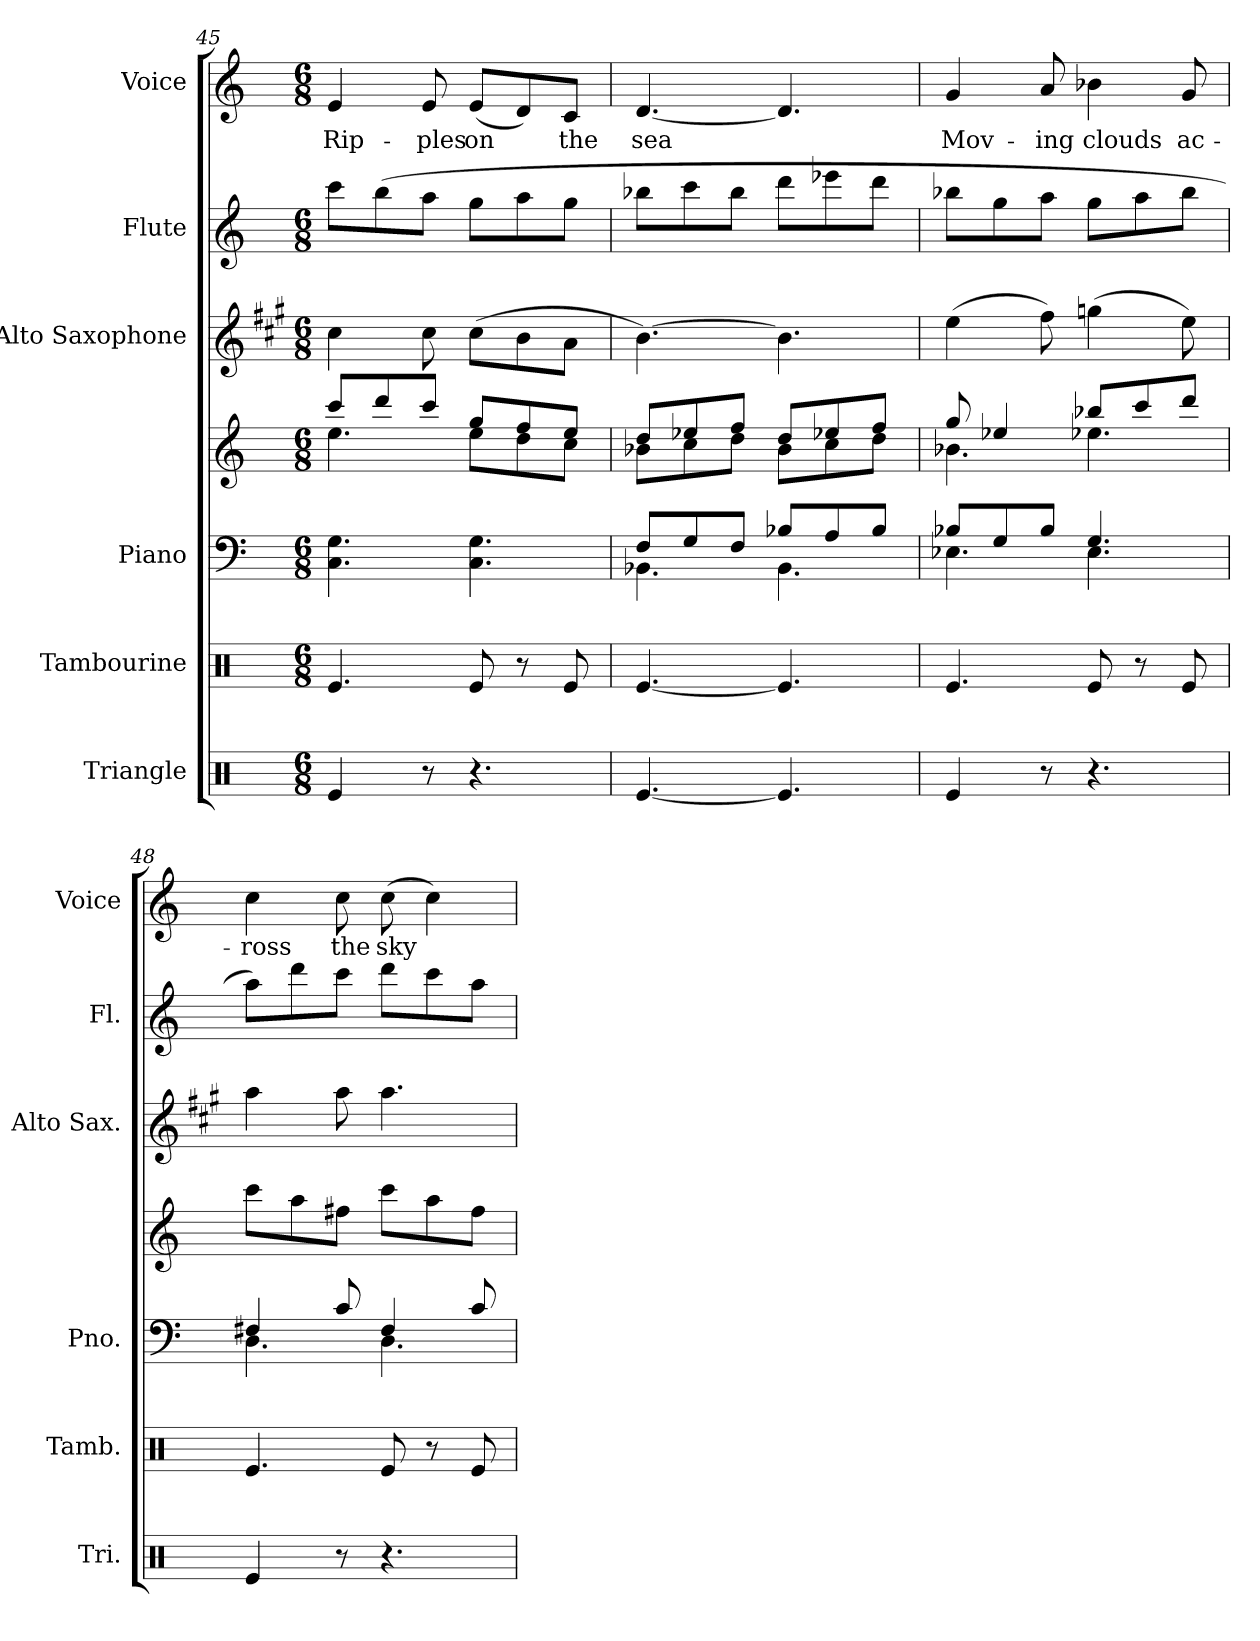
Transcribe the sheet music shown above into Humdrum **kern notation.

**kern	**kern	**kern	**kern	**kern	**kern	**kern	**text
*part6	*part5	*part4	*part4	*part3	*part2	*part1	*part1
*staff7	*staff6	*staff5	*staff4	*staff3	*staff2	*staff1	*staff1
*I"Triangle	*I"Tambourine	*I"Piano	*	*I"Alto Saxophone	*I"Flute	*I"Voice	*
*I'Tri.	*I'Tamb.	*I'Pno.	*	*I'Alto Sax.	*I'Fl.	*I'Voice	*
*clefX	*clefX	*clefF4	*clefG2	*clefG2	*clefG2	*clefG2	*
*	*	*	*	*ITrd5c9	*	*	*
*k[]	*k[]	*k[]	*k[]	*k[]	*k[]	*k[]	*
*C:	*C:	*C:	*C:	*C:	*C:	*C:	*
*M6/8	*M6/8	*M6/8	*M6/8	*M6/8	*M6/8	*M6/8	*
=45	=45	=45	=45	=45	=45	=45	=45
*	*	*	*^	*	*	*	*
!	!	!	!	!	!	!	!	!LO:LY:b:color=#000000
4Rei/	4.Rei/	4.Ci\ 4.Gi	8ccci/L	4.eei\	4ei\	8ccci\L	4ei/	Rip-
.	.	.	8dddi/	.	.	(8bbi\	.	.
!	!	!	!	!	!	!	!	!LO:LY:b:color=#000000
8r	.	.	8ccci/J	.	8ei\	8aai\J	8ei/	-ples
!	!	!	!	!	!	!	!	!LO:LY:b:color=#000000
4.r	8Rei/	4.Ci\ 4.Gi	8ggi/L	8eei\L	(8ei\L	8ggi\L	(8ei/L	on
.	8r	.	8ffi/	8ddi\	8di\	8aai\	8di/)	.
!	!	!	!	!	!	!	!	!LO:LY:b:color=#000000
.	8Rei/	.	8eei/J	8cci\J	8ci\J	8ggi\J	8ci/J	the
=46	=46	=46	=46	=46	=46	=46	=46	=46
*	*	*^	*	*	*	*	*	*
!	!	!	!	!	!	!	!	!	!LO:LY:b:color=#000000
[4.Rei/	[4.Rei/	8Fi/L	4.BB-Xi\	8ddi/L	8b-Xi\L	[4.di\)	8bb-Xi\L	[4.di/	sea
.	.	8Gi/	.	8ee-Xi/	8cci\	.	8ccci\	.	.
.	.	8Fi/J	.	8ffi/J	8ddi\J	.	8bb-i\J	.	.
4.Rei/]	4.Rei/]	8B-Xi/L	4.BB-i\	8ddi/L	8b-i\L	4.di\]	8dddi\L	4.di/]	.
.	.	8Ai/	.	8ee-Xi/	8cci\	.	8eee-Xi\	.	.
.	.	8B-i/J	.	8ffi/J	8ddi\J	.	8dddi\J	.	.
=47	=47	=47	=47	=47	=47	=47	=47	=47	=47
!	!	!	!	!	!	!	!	!	!LO:LY:b:color=#000000
4Rei/	4.Rei/	8B-Xi/L	4.E-Xi\	8ggi/	4.b-Xi\	(4gi\	8bb-Xi\L	4gi/	Mov-
.	.	8Gi/	.	4ee-Xi/	.	.	8ggi\	.	.
!	!	!	!	!	!	!	!	!	!LO:LY:b:color=#000000
8r	.	8B-i/J	.	.	.	8ai\)	8aai\J	8ai/	-ing
!	!	!	!	!	!	!	!	!	!LO:LY:b:color=#000000
4.r	8Rei/	4.Gi/	4.E-i\	8bb-Xi/L	4.ee-Xi\	(4b-Xi\	8ggi\L	4b-Xi\	clouds
.	8r	.	.	8ccci/	.	.	8aai\	.	.
!	!	!	!	!	!	!	!	!	!LO:LY:b:color=#000000
.	8Rei/	.	.	8dddi/J	.	8gi\)	8bb-i\J	8gi/	ac-
*	*	*	*	*v	*v	*	*	*	*
!!LO:LB:g=z
=48	=48	=48	=48	=48	=48	=48	=48	=48
!	!	!	!	!	!	!	!	!LO:LY:b:color=#000000
4Rei/	4.Rei/	4F#Xi/	4.Di\	8ccci\L	4cci\	8aai\L)	4cci\	-ross
.	.	.	.	8aai\	.	8dddi\	.	.
!	!	!	!	!	!	!	!	!LO:LY:b:color=#000000
8r	.	8ci/	.	8ff#Xi\J	8cci\	8ccci\J	8cci\	the
!	!	!	!	!	!	!	!	!LO:LY:b:color=#000000
4.r	8Rei/	4F#i/	4.Di\	8ccci\L	4.cci\	8dddi\L	(8cci\	sky
.	8r	.	.	8aai\	.	8ccci\	4cci\)	.
.	8Rei/	8ci/	.	8ff#i\J	.	8aai\J	.	.
*	*	*v	*v	*	*	*	*	*
=	=	=	=	=	=	=	=
*-	*-	*-	*-	*-	*-	*-	*-
